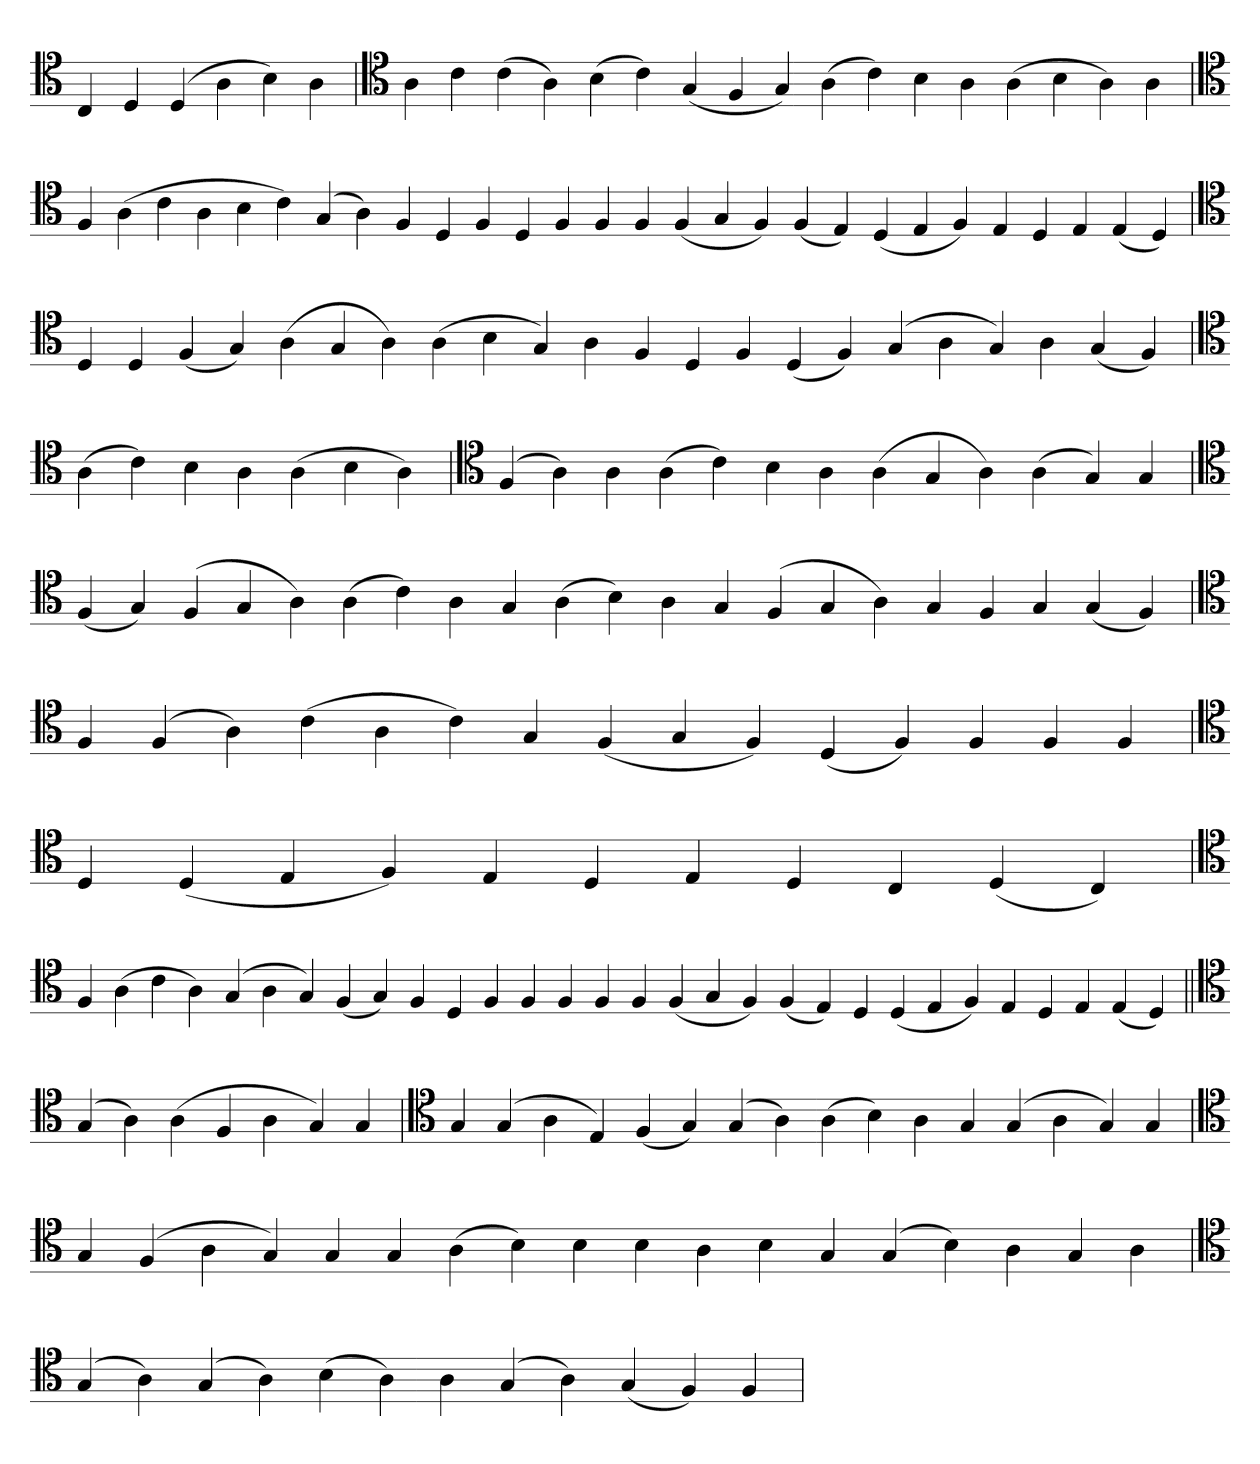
**kern
*part1
*staff1
*clefC4
=
4C
4D
(4D
4A
4B)
4A
=`
*clefC4
4A
4c
(4c
4A)
(4B
4c)
(4G
4F
4G)
(4A
4c)
4B
4A
(4A
4B
4A)
4A
='
*clefC4
4F
(4A
4c
4A
4B
4c)
(4G
4A)
4F
4D
4F
4D
4F
4F
4F
(4F
4G
4F)
(4F
4E)
(4D
4E
4F)
4E
4D
4E
(4E
4D)
=
*clefC4
4D
4D
(4F
4G)
(4A
4G
4A)
(4A
4B
4G)
4A
4F
4D
4F
(4D
4F)
(4G
4A
4G)
4A
(4G
4F)
='
*clefC4
(4A
4c)
4B
4A
(4A
4B
4A)
=`
*clefC4
(4F
4A)
4A
(4A
4c)
4B
4A
(4A
4G
4A)
(4A
4G)
4G
=`
*clefC4
(4F
4G)
(4F
4G
4A)
(4A
4c)
4A
4G
(4A
4B)
4A
4G
(4F
4G
4A)
4G
4F
4G
(4G
4F)
=
*clefC4
4F
(4F
4A)
(4c
4A
4c)
4G
(4F
4G
4F)
(4D
4F)
4F
4F
4F
='
*clefC4
4D
(4D
4E
4F)
4E
4D
4E
4D
4C
(4D
4C)
=`
*clefC4
4F
(4A
4c
4A)
(4G
4A
4G)
(4F
4G)
4F
4D
4F
4F
4F
4F
4F
(4F
4G
4F)
(4F
4E)
4D
(4D
4E
4F)
4E
4D
4E
(4E
4D)
=||
*clefC4
(4G
4A)
(4A
4F
4A
4G)
4G
=`
*clefC4
4G
(4G
4A
4E)
(4F
4G)
(4G
4A)
(4A
4B)
4A
4G
(4G
4A
4G)
4G
='
*clefC4
4G
(4F
4A
4G)
4G
4G
(4A
4B)
4B
4B
4A
4B
4G
(4G
4B)
4A
4G
4A
=`
*clefC4
(4G
4A)
(4G
4A)
(4B
4A)
4A
(4G
4A)
(4G
4F)
4F
='
*-
